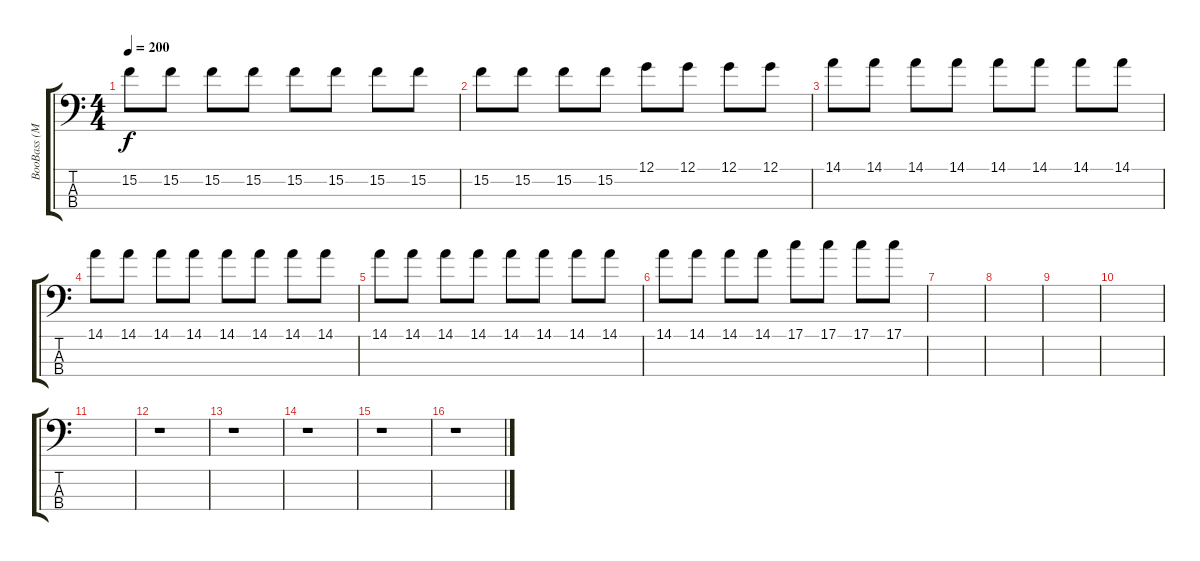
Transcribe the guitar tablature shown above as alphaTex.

\track ("BooBass (MIDI)" "BooBass (M") {instrument electricbassfinger}
\staff {score tabs}
\tuning (G2 D2 A1 E1) {hide}
\ts (4 4)
\tempo 200
\clef f4
\ks c
15.2.8{dy f} 15.2.8 15.2.8 15.2.8 15.2.8 15.2.8 15.2.8 15.2.8 |
15.2.8 15.2.8 15.2.8 15.2.8 12.1.8 12.1.8 12.1.8 12.1.8 |
14.1.8 14.1.8 14.1.8 14.1.8 14.1.8 14.1.8 14.1.8 14.1.8 |
14.1.8 14.1.8 14.1.8 14.1.8 14.1.8 14.1.8 14.1.8 14.1.8 |
14.1.8 14.1.8 14.1.8 14.1.8 14.1.8 14.1.8 14.1.8 14.1.8 |
14.1.8 14.1.8 14.1.8 14.1.8 17.1.8 17.1.8 17.1.8 17.1.8 |
|
|
|
|
|
r.1 |
r.1 |
r.1 |
r.1 |
r.1
